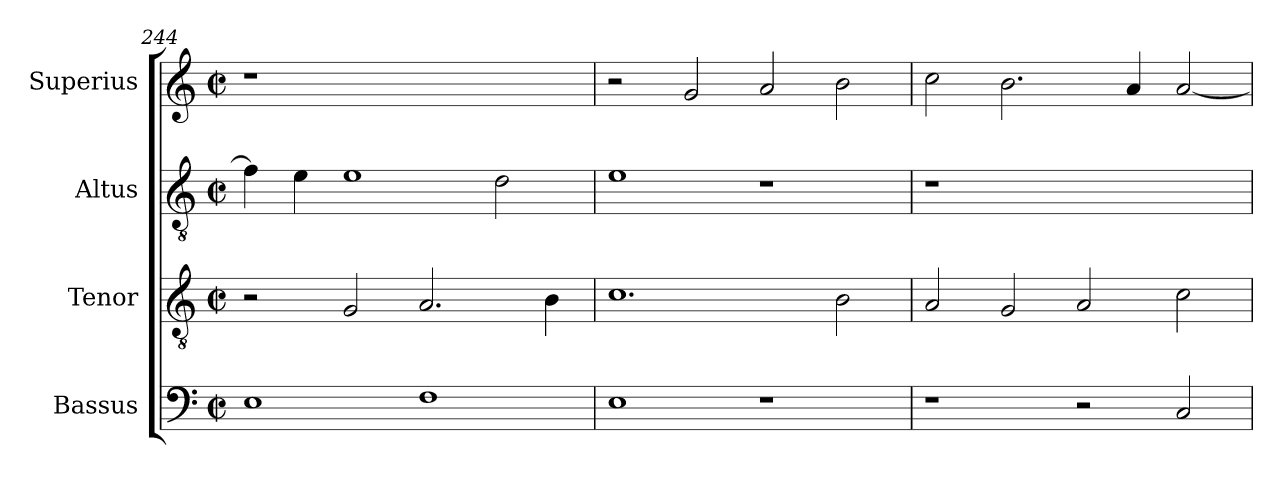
**kern	**kern	**kern	**kern
*part4	*part3	*part2	*part1
*staff4	*staff3	*staff2	*staff1
*I"Bassus	*I"Tenor	*I"Altus	*I"Superius
*I'B.	*I'T.	*	*I'S.
!!LO:PB:g=z
*clefF4	*clefGv2	*clefGv2	*clefG2
*	*ITrd7c12	*ITrd7c12	*
*k[]	*k[]	*k[]	*k[]
*C:	*C:	*C:	*C:
*M2/2	*M2/2	*M2/2	*M2/2
*met(c|)	*met(c|)	*met(c|)	*met(c|)
=244	=244	=244	=244
!	!	!	!LO:N:vis=1
1Ei	2r	4Fi\]	1r
.	.	4Ei\	.
.	2GGi/	1Ei	.
1Fi	2.AAi/	.	1ryy
.	.	2Di\	.
.	4BBi\	.	.
=245	=245	=245	=245
1Ei	1.Ci	1Ei	2r
.	.	.	2gi/
1r	.	1r	2ai/
.	2BBi\	.	2bi\
=246	=246	=246	=246
!	!	!LO:N:vis=1	!
1r	2AAi/	1r	2cci\
.	2GGi/	.	2.bi\
2r	2AAi/	1ryy	.
.	.	.	4ai/
2Ci/	2Ci\	.	[<2ai/
=	=	=	=
*-	*-	*-	*-
